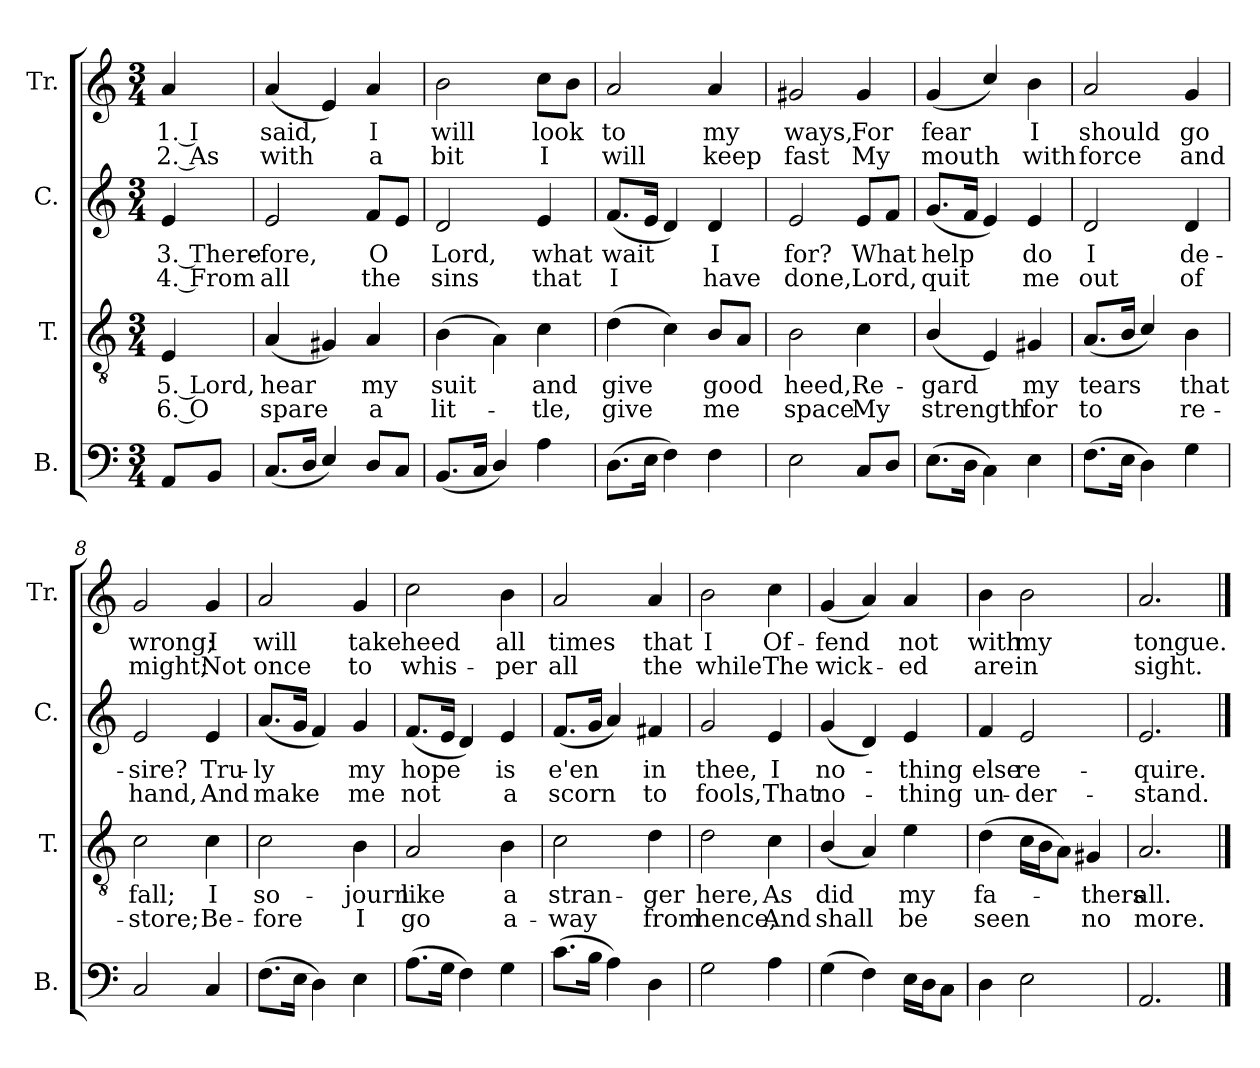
**kern	**kern	**text	**text	**kern	**text	**text	**kern	**text	**text
*part4	*part3	*part3	*part3	*part2	*part2	*part2	*part1	*part1	*part1
*staff4	*staff3	*staff3	*staff3	*staff2	*staff2	*staff2	*staff1	*staff1	*staff1
*I"B.	*I"T.	*	*	*I"C.	*	*	*I"Tr.	*	*
*I'B.	*I'T.	*	*	*I'C.	*	*	*I'Tr.	*	*
*clefF4	*clefGv2	*	*	*clefG2	*	*	*clefG2	*	*
*k[]	*k[]	*	*	*k[]	*	*	*k[]	*	*
*M3/4	*M3/4	*	*	*M3/4	*	*	*M3/4	*	*
*MM80	*MM80	*	*	*MM80	*	*	*MM80	*	*
=1	=1	=1	=1	=1	=1	=1	=1	=1	=1
!	!	!LO:LY:b	!LO:LY:b	!	!LO:LY:b	!LO:LY:b	!	!LO:LY:b	!LO:LY:b
8AA!/L	4E!/	5. Lord,	6. O	4e!/	3. There-	4. From	4a!/	1. I	2. As
8BB!/J	.	.	.	.	.	.	.	.	.
=2	=2	=2	=2	=2	=2	=2	=2	=2	=2
!	!	!LO:LY:b	!LO:LY:b	!	!LO:LY:b	!LO:LY:b	!	!LO:LY:b	!LO:LY:b
(<8.C!/L	(<4A!/	hear	spare	2e!/	-fore,	all	(<4a!/	said,	with
16D!/Jk	.	.	.	.	.	.	.	.	.
4E!/)	4G#X!/)	.	.	.	.	.	4e!/)	.	.
!	!	!LO:LY:b	!LO:LY:b	!	!LO:LY:b	!LO:LY:b	!	!LO:LY:b	!LO:LY:b
8D!/L	4A!/	my	a	8f!/L	O	the	4a!/	I	a
8C!/J	.	.	.	8e!/J	.	.	.	.	.
=3	=3	=3	=3	=3	=3	=3	=3	=3	=3
!	!	!LO:LY:b	!LO:LY:b	!	!LO:LY:b	!LO:LY:b	!	!LO:LY:b	!LO:LY:b
(<8.BB!/L	(>4B!\	suit	lit-	2d!/	Lord,	sins	2b!\	will	bit
16C!/Jk	.	.	.	.	.	.	.	.	.
4D!/)	4A!\)	.	.	.	.	.	.	.	.
!	!	!LO:LY:b	!LO:LY:b	!	!LO:LY:b	!LO:LY:b	!	!LO:LY:b	!LO:LY:b
4A!\	4c!\	and	-tle,	4e!/	what	that	8cc!\L	look	I
.	.	.	.	.	.	.	8b!\J	.	.
=4	=4	=4	=4	=4	=4	=4	=4	=4	=4
!	!	!LO:LY:b	!LO:LY:b	!	!LO:LY:b	!LO:LY:b	!	!LO:LY:b	!LO:LY:b
(>8.D!\L	(>4d!\	give	give	(<8.f!/L	wait	I	2a!/	to	will
16E!\Jk	.	.	.	16e!/Jk	.	.	.	.	.
4F!\)	4c!\)	.	.	4d!/)	.	.	.	.	.
!	!	!LO:LY:b	!LO:LY:b	!	!LO:LY:b	!LO:LY:b	!	!LO:LY:b	!LO:LY:b
4F!\	8B!/L	good	me	4d!/	I	have	4a!/	my	keep
.	8A!/J	.	.	.	.	.	.	.	.
=5	=5	=5	=5	=5	=5	=5	=5	=5	=5
!	!	!LO:LY:b	!LO:LY:b	!	!LO:LY:b	!LO:LY:b	!	!LO:LY:b	!LO:LY:b
2E!\	2B!\	heed,	space	2e!/	for?	done,	2g#X!/	ways,	fast
!	!	!LO:LY:b	!LO:LY:b	!	!LO:LY:b	!LO:LY:b	!	!LO:LY:b	!LO:LY:b
8C!/L	4c!\	Re-	My	8e!/L	What	Lord,	4g#!/	For	My
8D!/J	.	.	.	8f!/J	.	.	.	.	.
=6	=6	=6	=6	=6	=6	=6	=6	=6	=6
!	!	!LO:LY:b	!LO:LY:b	!	!LO:LY:b	!LO:LY:b	!	!LO:LY:b	!LO:LY:b
(>8.E!\L	(<4B!/	-gard	strength	(<8.g!/L	help	quit	(<4g!/	fear	mouth
16D!\Jk	.	.	.	16f!/Jk	.	.	.	.	.
4C!\)	4E!/)	.	.	4e!/)	.	.	4cc!/)	.	.
!	!	!LO:LY:b	!LO:LY:b	!	!LO:LY:b	!LO:LY:b	!	!LO:LY:b	!LO:LY:b
4E!\	4G#X!/	my	for	4e!/	do	me	4b!\	I	with
=7	=7	=7	=7	=7	=7	=7	=7	=7	=7
!	!	!LO:LY:b	!LO:LY:b	!	!LO:LY:b	!LO:LY:b	!	!LO:LY:b	!LO:LY:b
(>8.F!\L	(<8.A!/L	tears	to	2d!/	I	out	2a!/	should	force
16E!\Jk	16B!/Jk	.	.	.	.	.	.	.	.
4D!\)	4c!/)	.	.	.	.	.	.	.	.
!	!	!LO:LY:b	!LO:LY:b	!	!LO:LY:b	!LO:LY:b	!	!LO:LY:b	!LO:LY:b
4G!\	4B!\	that	re-	4d!/	de-	of	4g!/	go	and
=8	=8	=8	=8	=8	=8	=8	=8	=8	=8
!	!	!LO:LY:b	!LO:LY:b	!	!LO:LY:b	!LO:LY:b	!	!LO:LY:b	!LO:LY:b
2C!/	2c!\	fall;	-store;	2e!/	-sire?	hand,	2g!/	wrong;	might;
!	!	!LO:LY:b	!LO:LY:b	!	!LO:LY:b	!LO:LY:b	!	!LO:LY:b	!LO:LY:b
4C!/	4c!\	I	Be-	4e!/	Tru-	And	4g!/	I	Not
=9	=9	=9	=9	=9	=9	=9	=9	=9	=9
!	!	!LO:LY:b	!LO:LY:b	!	!LO:LY:b	!LO:LY:b	!	!LO:LY:b	!LO:LY:b
(>8.F!\L	2c!\	so-	-fore	(<8.a!/L	-ly	make	2a!/	will	once
16E!\Jk	.	.	.	16g!/Jk	.	.	.	.	.
4D!\)	.	.	.	4f!/)	.	.	.	.	.
!	!	!LO:LY:b	!LO:LY:b	!	!LO:LY:b	!LO:LY:b	!	!LO:LY:b	!LO:LY:b
4E!\	4B!\	-journ	I	4g!/	my	me	4g!/	take	to
=10	=10	=10	=10	=10	=10	=10	=10	=10	=10
!	!	!LO:LY:b	!LO:LY:b	!	!LO:LY:b	!LO:LY:b	!	!LO:LY:b	!LO:LY:b
(>8.A!\L	2A!/	like	go	(<8.f!/L	hope	not	2cc!\	heed	whis-
16G!\Jk	.	.	.	16e!/Jk	.	.	.	.	.
4F!\)	.	.	.	4d!/)	.	.	.	.	.
!	!	!LO:LY:b	!LO:LY:b	!	!LO:LY:b	!LO:LY:b	!	!LO:LY:b	!LO:LY:b
4G!\	4B!\	a	a-	4e!/	is	a	4b!\	all	-per
!!LO:LB:g=z
=11	=11	=11	=11	=11	=11	=11	=11	=11	=11
!	!	!LO:LY:b	!LO:LY:b	!	!LO:LY:b	!LO:LY:b	!	!LO:LY:b	!LO:LY:b
(>8.c!\L	2c!\	stran-	-way	(<8.f!/L	e'en	scorn	2a!/	times	all
16B!\Jk	.	.	.	16g!/Jk	.	.	.	.	.
4A!\)	.	.	.	4a!/)	.	.	.	.	.
!	!	!LO:LY:b	!LO:LY:b	!	!LO:LY:b	!LO:LY:b	!	!LO:LY:b	!LO:LY:b
4D!\	4d!\	-ger	from	4f#X!/	in	to	4a!/	that	the
=12	=12	=12	=12	=12	=12	=12	=12	=12	=12
!	!	!LO:LY:b	!LO:LY:b	!	!LO:LY:b	!LO:LY:b	!	!LO:LY:b	!LO:LY:b
2G!\	2d!\	here,	hence,	2g!/	thee,	fools,	2b!\	I	while
!	!	!LO:LY:b	!LO:LY:b	!	!LO:LY:b	!LO:LY:b	!	!LO:LY:b	!LO:LY:b
4A!\	4c!\	As	And	4e!/	I	That	4cc!\	Of-	The
=13	=13	=13	=13	=13	=13	=13	=13	=13	=13
!	!	!LO:LY:b	!LO:LY:b	!	!LO:LY:b	!LO:LY:b	!	!LO:LY:b	!LO:LY:b
(>4G!\	(<4B!/	did	shall	(<4g!/	no-	no-	(<4g!/	-fend	wick-
4F!\)	4A!/)	.	.	4d!/)	.	.	4a!/)	.	.
!	!	!LO:LY:b	!LO:LY:b	!	!LO:LY:b	!LO:LY:b	!	!LO:LY:b	!LO:LY:b
16E!\LL	4e!\	my	be	4e!/	-thing	-thing	4a!/	not	-ed
16D!\J	.	.	.	.	.	.	.	.	.
8C!\J	.	.	.	.	.	.	.	.	.
=14	=14	=14	=14	=14	=14	=14	=14	=14	=14
!	!	!LO:LY:b	!LO:LY:b	!	!LO:LY:b	!LO:LY:b	!	!LO:LY:b	!LO:LY:b
4D!\	(>4d!\	fa-	seen	4f!/	else	un-	4b!\	with	are
!	!	!	!	!	!LO:LY:b	!LO:LY:b	!	!LO:LY:b	!LO:LY:b
2E!\	16c!\LL	.	.	2e!/	re-	-der-	2b!\	my	in
.	16B!\J	.	.	.	.	.	.	.	.
.	8A!\J)	.	.	.	.	.	.	.	.
!	!	!LO:LY:b	!LO:LY:b	!	!	!	!	!	!
.	4G#X!/	-thers	no	.	.	.	.	.	.
=15	=15	=15	=15	=15	=15	=15	=15	=15	=15
!	!	!LO:LY:b	!LO:LY:b	!	!LO:LY:b	!LO:LY:b	!	!LO:LY:b	!LO:LY:b
2.AA!/	2.A!/	all.	more.	2.e!/	-quire.	-stand.	2.a!/	tongue.	sight.
==	==	==	==	==	==	==	==	==	==
*-	*-	*-	*-	*-	*-	*-	*-	*-	*-
